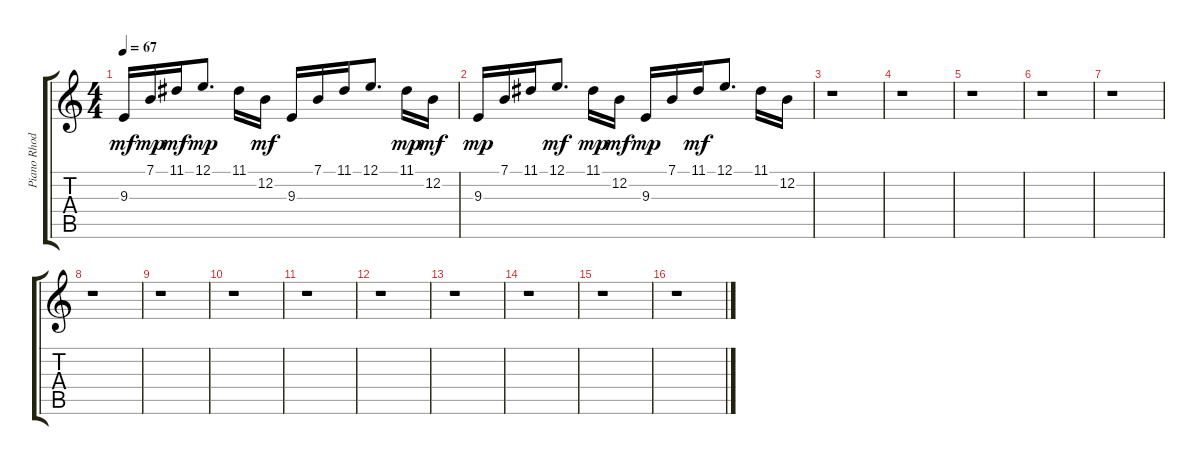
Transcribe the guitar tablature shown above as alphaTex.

\track ("Piano Rhodes" "Piano Rhod") {instrument electricpiano1}
\staff {score tabs}
\tuning (E4 B3 G3 D3 A2 E2) {hide}
\ts (4 4)
\tempo 67
\clef g2
\ks c
9.3.16{dy mf} 7.1.16{dy mp} 11.1.16{dy mf} 12.1.8{d dy mp} 11.1.16 12.2.16{dy mf} 9.3.16 7.1.16 11.1.16 12.1.8{d} 11.1.16{dy mp} 12.2.16{dy mf} |
9.3.16{dy mp} 7.1.16 11.1.16 12.1.8{d dy mf} 11.1.16{dy mp} 12.2.16{dy mf} 9.3.16{dy mp} 7.1.16 11.1.16{dy mf} 12.1.8{d} 11.1.16 12.2.16 |
r.1 |
r.1 |
r.1 |
r.1 |
r.1 |
r.1 |
r.1 |
r.1 |
r.1 |
r.1 |
r.1 |
r.1 |
r.1 |
r.1
